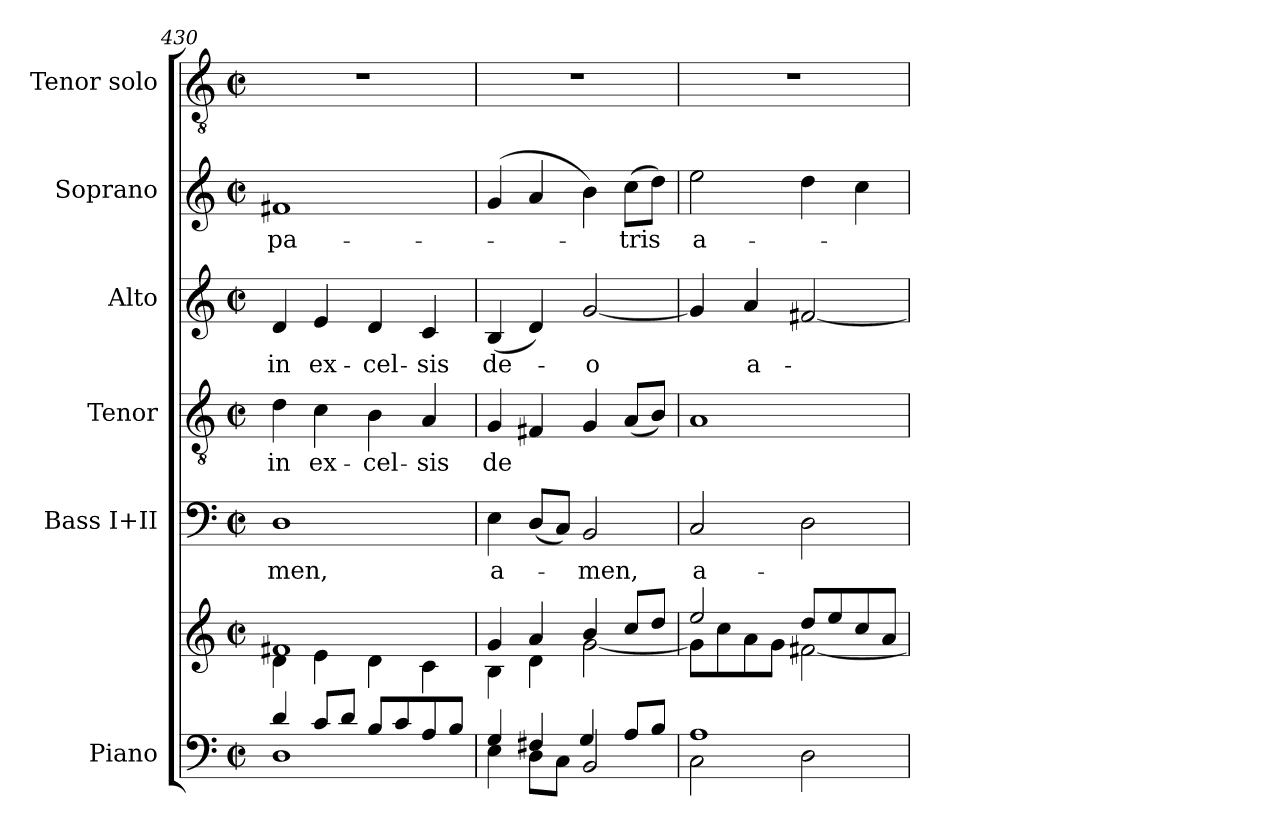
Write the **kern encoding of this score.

**kern	**kern	**kern	**text	**kern	**text	**kern	**text	**kern	**text	**kern
*part6	*part6	*part5	*part5	*part4	*part4	*part3	*part3	*part2	*part2	*part1
*staff7	*staff6	*staff5	*staff5	*staff4	*staff4	*staff3	*staff3	*staff2	*staff2	*staff1
*I"Piano	*	*I"Bass I+II	*	*I"Tenor	*	*I"Alto	*	*I"Soprano	*	*I"Tenor solo
*I'Pno.	*	*I'B.I+II	*	*I'T.	*	*I'A.	*	*I'S.	*	*I'T.s
*clefF4	*clefG2	*clefF4	*	*clefGv2	*	*clefG2	*	*clefG2	*	*clefGv2
*k[]	*k[]	*k[]	*	*k[]	*	*k[]	*	*k[]	*	*k[]
*M2/2	*M2/2	*M2/2	*	*M2/2	*	*M2/2	*	*M2/2	*	*M2/2
*met(c|)	*met(c|)	*met(c|)	*	*met(c|)	*	*met(c|)	*	*met(c|)	*	*met(c|)
=430	=430	=430	=430	=430	=430	=430	=430	=430	=430	=430
*^	*^	*	*	*	*	*	*	*	*	*
1D	4d/	1f#X	4d\	1D	men,	4d\	in	4d/	in	1f#X	pa-	1r
.	8c/L	.	4e\	.	.	4c\	ex-	4e/	ex-	.	.	.
.	8d/J	.	.	.	.	.	.	.	.	.	.	.
.	8B/L	.	4d\	.	.	4B\	-cel-	4d/	-cel-	.	.	.
.	8c/	.	.	.	.	.	.	.	.	.	.	.
.	8A/	.	4c\	.	.	4A/	-sis	4c/	-sis	.	.	.
.	8B/J	.	.	.	.	.	.	.	.	.	.	.
=431	=431	=431	=431	=431	=431	=431	=431	=431	=431	=431	=431	=431
4E\	4G/	4g/	4B\	4E\	a-	4G/	de	(4B/	de-	(4g/	.	1r
8D\L	4F#X/	4a/	4d\	(8D/L	.	4F#X/	.	4d/)	.	4a/	.	.
8C\J	.	.	.	8C/J)	.	.	.	.	.	.	.	.
2BB/	4G/	4b/	[2g\	2BB/	-men,	4G/	.	[2g/	-o	4b\)	.	.
.	8A/L	8cc/L	.	.	.	(8A/L	.	.	.	(8cc\L	-tris	.
.	8B/J	8dd/J	.	.	.	8B/J)	.	.	.	8dd\J)	.	.
=432	=432	=432	=432	=432	=432	=432	=432	=432	=432	=432	=432	=432
2C\	1A	2ee/	8g\L]	2C/	a-	1A	.	4g/]	.	2ee\	a-	1r
.	.	.	8cc\	.	.	.	.	.	.	.	.	.
.	.	.	8a\	.	.	.	.	4a/	a-	.	.	.
.	.	.	8g\J	.	.	.	.	.	.	.	.	.
2D\	.	8dd/L	[2f#X\	2D\	.	.	.	[2f#X/	.	4dd\	.	.
.	.	8ee/	.	.	.	.	.	.	.	.	.	.
.	.	8cc/	.	.	.	.	.	.	.	4cc\	.	.
.	.	8a/J	.	.	.	.	.	.	.	.	.	.
*v	*v	*	*	*	*	*	*	*	*	*	*	*
*	*v	*v	*	*	*	*	*	*	*	*	*
=	=	=	=	=	=	=	=	=	=	=
*-	*-	*-	*-	*-	*-	*-	*-	*-	*-	*-
